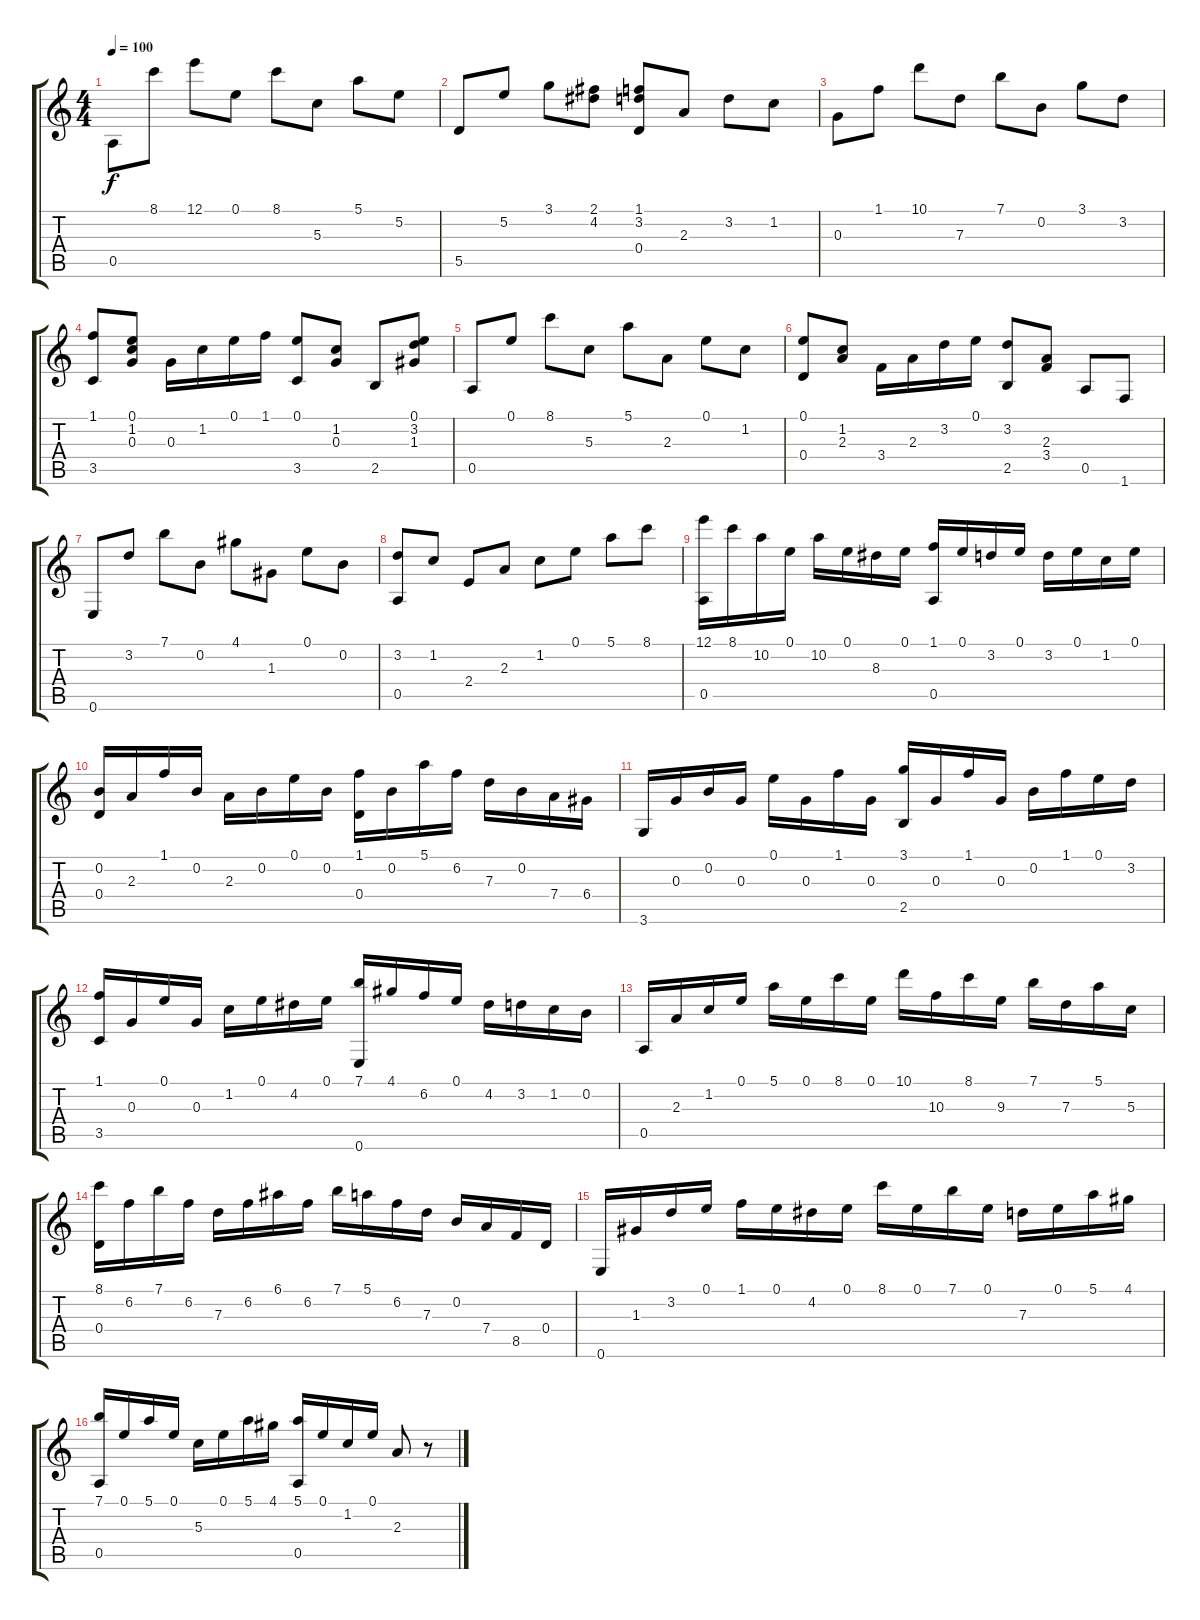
\track "" {instrument acousticguitarnylon}
\staff {score tabs}
\tuning (E4 B3 G3 D3 A2 E2) {hide}
\ts (4 4)
\tempo 100
\clef g2
\ks c
0.5.8{dy f} 8.1.8 12.1.8 0.1.8 8.1.8 5.3.8 5.1.8 5.2.8 |
5.5.8 5.2.8 3.1.8 (2.1 4.2).8 (1.1 3.2 0.4).8 2.3.8 3.2.8 1.2.8 |
0.3.8 1.1.8 10.1.8 7.3.8 7.1.8 0.2.8 3.1.8 3.2.8 |
(1.1 3.5).8 (0.1 1.2 0.3).8 0.3.16 1.2.16 0.1.16 1.1.16 (0.1 3.5).8 (1.2 0.3).8 2.5.8 (0.1 3.2 1.3).8 |
0.5.8 0.1.8 8.1.8 5.3.8 5.1.8 2.3.8 0.1.8 1.2.8 |
(0.1 0.4).8 (1.2 2.3).8 3.4.16 2.3.16 3.2.16 0.1.16 (3.2 2.5).8 (2.3 3.4).8 0.5.8 1.6.8 |
0.6.8 3.2.8 7.1.8 0.2.8 4.1.8 1.3.8 0.1.8 0.2.8 |
(3.2 0.5).8 1.2.8 2.4.8 2.3.8 1.2.8 0.1.8 5.1.8 8.1.8 |
(12.1 0.5).16 8.1.16 10.2.16 0.1.16 10.2.16 0.1.16 8.3.16 0.1.16 (1.1 0.5).16 0.1.16 3.2.16 0.1.16 3.2.16 0.1.16 1.2.16 0.1.16 |
(0.2 0.4).16 2.3.16 1.1.16 0.2.16 2.3.16 0.2.16 0.1.16 0.2.16 (1.1 0.4).16 0.2.16 5.1.16 6.2.16 7.3.16 0.2.16 7.4.16 6.4.16 |
3.6.16 0.3.16 0.2.16 0.3.16 0.1.16 0.3.16 1.1.16 0.3.16 (3.1 2.5).16 0.3.16 1.1.16 0.3.16 0.2.16 1.1.16 0.1.16 3.2.16 |
(1.1 3.5).16 0.3.16 0.1.16 0.3.16 1.2.16 0.1.16 4.2.16 0.1.16 (7.1 0.6).16 4.1.16 6.2.16 0.1.16 4.2.16 3.2.16 1.2.16 0.2.16 |
0.5.16 2.3.16 1.2.16 0.1.16 5.1.16 0.1.16 8.1.16 0.1.16 10.1.16 10.3.16 8.1.16 9.3.16 7.1.16 7.3.16 5.1.16 5.3.16 |
(8.1 0.4).16 6.2.16 7.1.16 6.2.16 7.3.16 6.2.16 6.1.16 6.2.16 7.1.16 5.1.16 6.2.16 7.3.16 0.2.16 7.4.16 8.5.16 0.4.16 |
0.6.16 1.3.16 3.2.16 0.1.16 1.1.16 0.1.16 4.2.16 0.1.16 8.1.16 0.1.16 7.1.16 0.1.16 7.3.16 0.1.16 5.1.16 4.1.16 |
(7.1 0.5).16 0.1.16 5.1.16 0.1.16 5.3.16 0.1.16 5.1.16 4.1.16 (5.1 0.5).16 0.1.16 1.2.16 0.1.16 2.3.8 r.8
